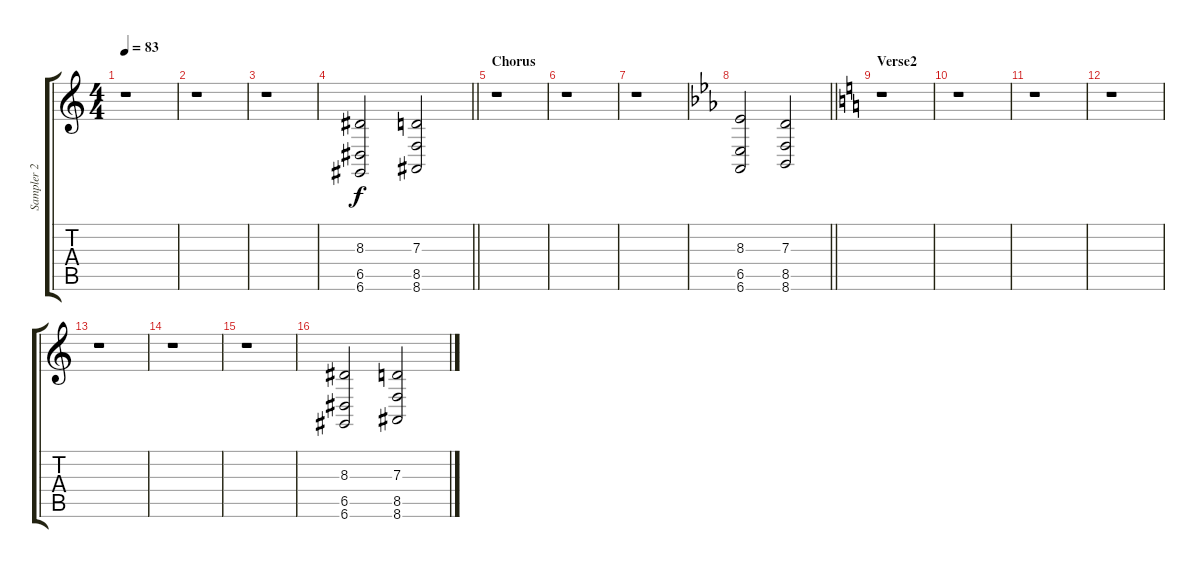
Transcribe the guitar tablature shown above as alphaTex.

\track ("Sampler 2" "Sampler 2") {instrument stringensemble1}
\staff {score tabs}
\tuning (E4 B3 G3 D3 A2 D2) {hide}
\ts (4 4)
\tempo 83
\clef g2
\ks c
r.1{dy f} |
r.1 |
r.1 |
\barLineRight lightlight
(8.3 6.5 6.6).2 (7.3 8.5 8.6).2 |
\section ("" "Chorus")
r.1 |
r.1 |
r.1 |
\barLineRight lightlight
\ks eb
(8.3 6.5 6.6).2 (7.3 8.5 8.6).2 |
\section ("" "Verse2")
\ks c
r.1 |
r.1 |
r.1 |
r.1 |
r.1 |
r.1 |
r.1 |
(8.3 6.5 6.6).2 (7.3 8.5 8.6).2
